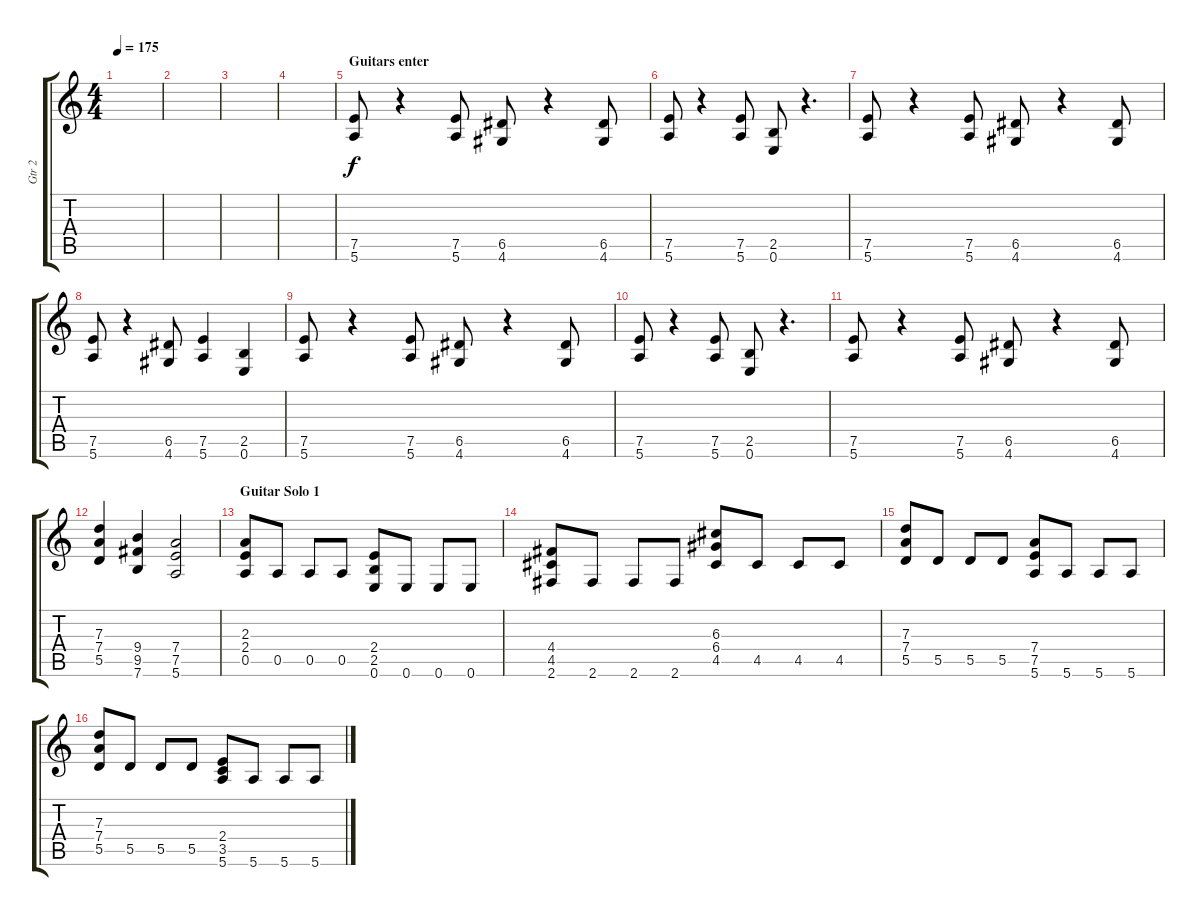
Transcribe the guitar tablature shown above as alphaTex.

\track ("Gtr 2" "Gtr 2") {instrument overdrivenguitar}
\staff {score tabs}
\tuning (E4 B3 G3 D3 A2 E2) {hide}
\ts (4 4)
\tempo 175
\clef g2
\ks c
|
|
|
|
\section ("" "Guitars enter")
(7.5 5.6).8 r.4 (7.5 5.6).8 (6.5 4.6).8 r.4 (6.5 4.6).8 |
(7.5 5.6).8 r.4 (7.5 5.6).8 (2.5 0.6).8 r.4{d} |
(7.5 5.6).8 r.4 (7.5 5.6).8 (6.5 4.6).8 r.4 (6.5 4.6).8 |
(7.5 5.6).8 r.4 (6.5 4.6).8 (7.5 5.6).4 (2.5 0.6).4 |
(7.5 5.6).8 r.4 (7.5 5.6).8 (6.5 4.6).8 r.4 (6.5 4.6).8 |
(7.5 5.6).8 r.4 (7.5 5.6).8 (2.5 0.6).8 r.4{d} |
(7.5 5.6).8 r.4 (7.5 5.6).8 (6.5 4.6).8 r.4 (6.5 4.6).8 |
(7.3 7.4 5.5).4 (9.4 9.5 7.6).4 (7.4 7.5 5.6).2 |
\section ("" "Guitar Solo 1")
(2.3 2.4 0.5).8 0.5.8 0.5.8 0.5.8 (2.4 2.5 0.6).8 0.6.8 0.6.8 0.6.8 |
(4.4 4.5 2.6).8 2.6.8 2.6.8 2.6.8 (6.3 6.4 4.5).8 4.5.8 4.5.8 4.5.8 |
(7.3 7.4 5.5).8 5.5.8 5.5.8 5.5.8 (7.4 7.5 5.6).8 5.6.8 5.6.8 5.6.8 |
(7.3 7.4 5.5).8 5.5.8 5.5.8 5.5.8 (2.4 3.5 5.6).8 5.6.8 5.6.8 5.6.8
